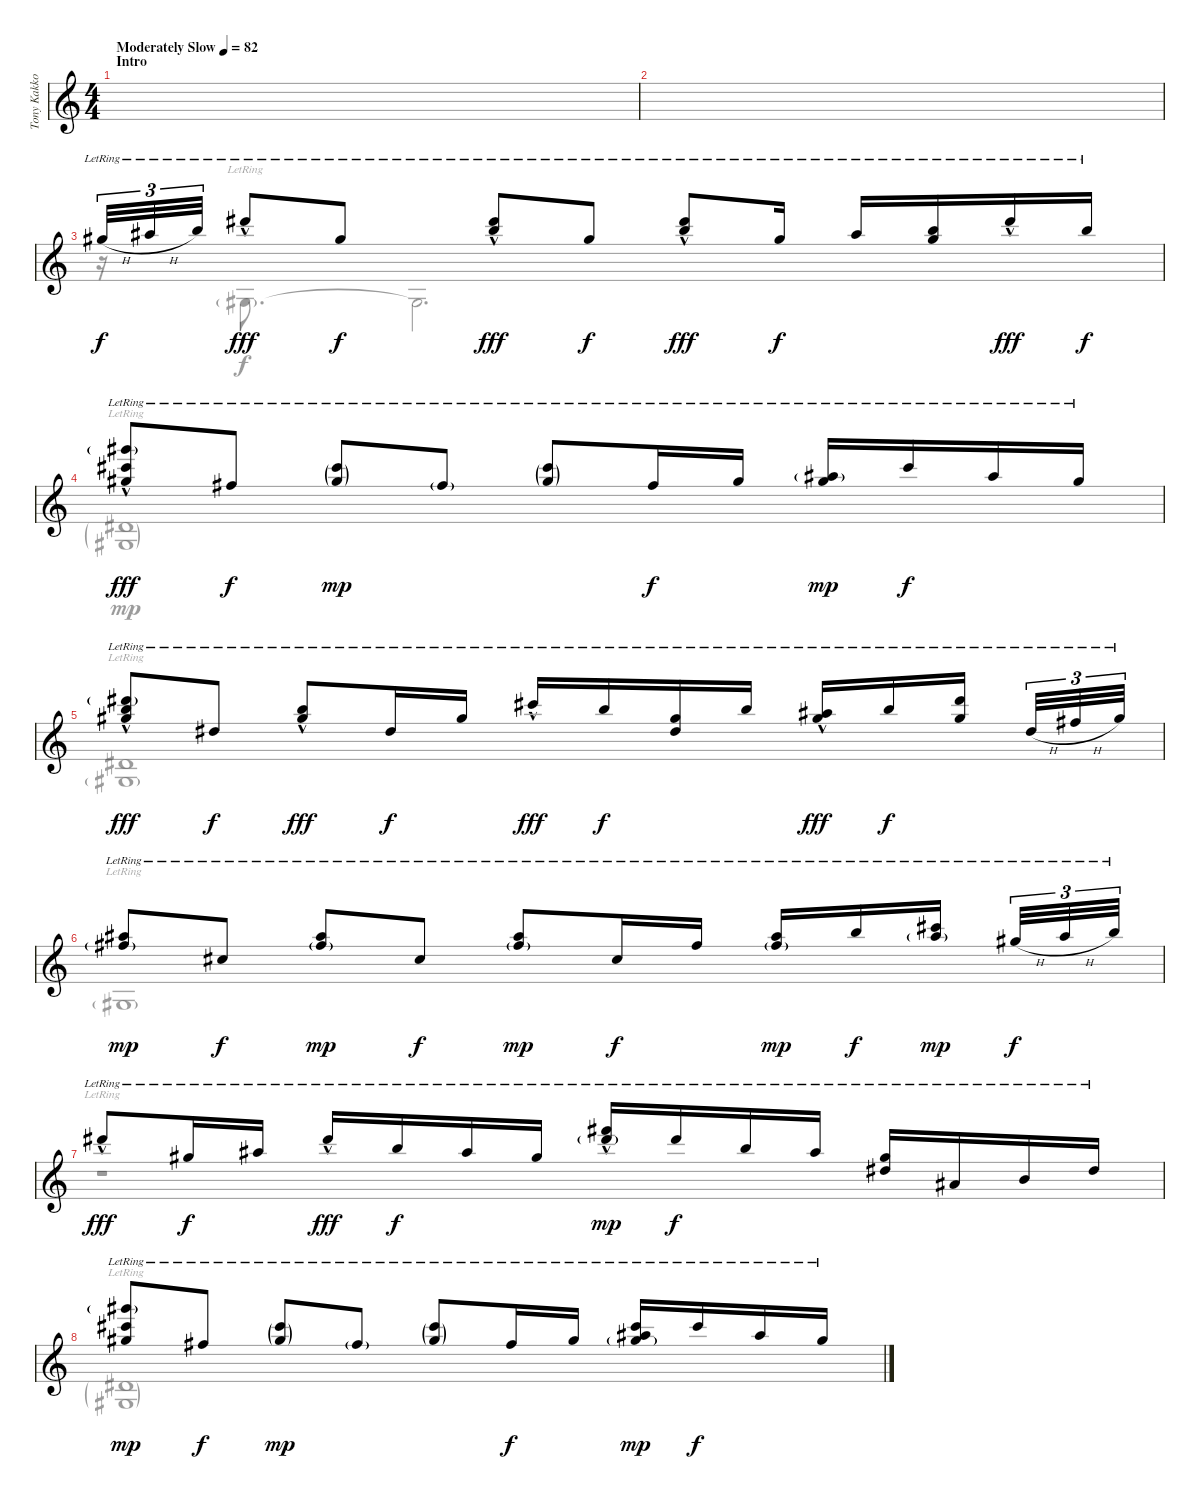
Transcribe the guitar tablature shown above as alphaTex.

\track ("Tony Kakko" "Tony Kakko") {instrument brightacousticpiano}
\staff {score}
\tuning (E4 B3 G3 D3 A2 E2) {hide}
\voice
\ts (4 4)
\section ("" "Intro")
\tempo (82 "Moderately Slow")
\clef g2
\ks c
|
|
21.2{h lr}.32{tu (3 2)} 23.2{h lr}.32{tu (3 2)} 24.2{lr}.32{tu (3 2)} 23.1{hac lr}.8{dy fff} 21.2{lr}.8{dy f} (23.1{hac lr} 24.2{hac lr}).8{dy fff} 21.2{lr}.8{dy f} (23.1{hac lr} 24.2{hac lr}).8{dy fff} 21.2{lr}.16{dy f} 23.2{lr}.16 (24.2{lr} 25.3{lr}).16 23.1{hac lr}.16{dy fff} 24.2{lr}.16{dy f} |
(28.1{g lr} 26.2{hac lr} 25.3{hac lr}).8{dy fff} 23.3{lr}.8{dy f} (26.2{g lr} 25.3{g lr}).8{dy mp} 23.3{g lr}.8 (26.2{g lr} 25.3{g lr}).8 23.3{lr}.16{dy f} 25.3{lr}.16 (23.2{g lr} 25.3{lr}).16{dy mp} 26.2{lr}.16{dy f} 23.2{lr}.16 25.3{lr}.16 |
(23.1{g lr} 24.2{hac lr} 25.3{hac lr}).8{dy fff} 20.3{lr}.8{dy f} (24.2{hac lr} 25.3{hac lr}).8{dy fff} 20.3{lr}.16{dy f} 21.2{lr}.16 21.1{hac lr}.16{dy fff} 19.1{lr}.16{dy f} (21.2{lr} 20.3{lr}).16 24.2{lr}.16 (23.2{hac lr} 25.3{hac lr}).16{dy fff} 24.2{lr}.16{dy f} (23.1{lr} 21.2{lr}).16{beam splitsecondary} 20.3{h lr}.32{tu (3 2)} 23.3{h lr}.32{tu (3 2)} 25.3{lr}.32{tu (3 2)} |
(23.2{lr} 23.3{g lr}).8{dy mp} 23.4{lr}.8{dy f} (23.2{lr} 23.3{g lr}).8{dy mp} 23.4{lr}.8{dy f} (23.2{lr} 23.3{g lr}).8{dy mp} 23.4{lr}.16{dy f} 23.3{lr}.16 (23.2{lr} 23.3{g lr}).16{dy mp} 24.2{lr}.16{dy f} (21.1{lr} 23.2{g lr}).16{dy mp beam splitsecondary} 21.2{h lr}.32{tu (3 2) dy f} 23.2{h lr}.32{tu (3 2)} 24.2{lr}.32{tu (3 2)} |
23.1{hac lr}.8{dy fff} 21.2{lr}.16{dy f} 23.2{lr}.16 23.1{hac lr}.16{dy fff} 24.2{lr}.16{dy f} 23.2{lr}.16 21.2{lr}.16 (26.1{hac lr} 28.2{g lr}).16{dy mp} 23.1{lr}.16{dy f} 24.2{lr}.16 23.2{lr}.16 (21.2{lr} 20.3{lr}).16 15.3{lr}.16 16.3{lr}.16 16.2{lr}.16 |
(28.1{g lr} 26.2{lr} 25.3{lr}).8{dy mp} 23.3{lr}.8{dy f} (26.2{g lr} 25.3{g lr}).8{dy mp} 23.3{g lr}.8 (26.2{g lr} 25.3{g lr}).8 23.3{lr}.16{dy f} 21.2{lr}.16 (21.1{lr} 23.2{lr} 25.3{g lr}).16{bd 60 dy mp} 21.1{lr}.16{dy f} 23.2{lr}.16 25.3{lr}.16
\voice
\clef g2
\ottava regular
\simile none
\ks c
|
|
r.16 6.4{g lr}.8{d} 6.4{t}.2{d dy f} |
(13.4{g lr} 11.5{g lr}).1{dy mp} |
(13.4{lr} 11.5{g lr}).1 |
6.4{g lr}.1 |
r.1 |
(13.4{g lr} 11.5{g}).1
